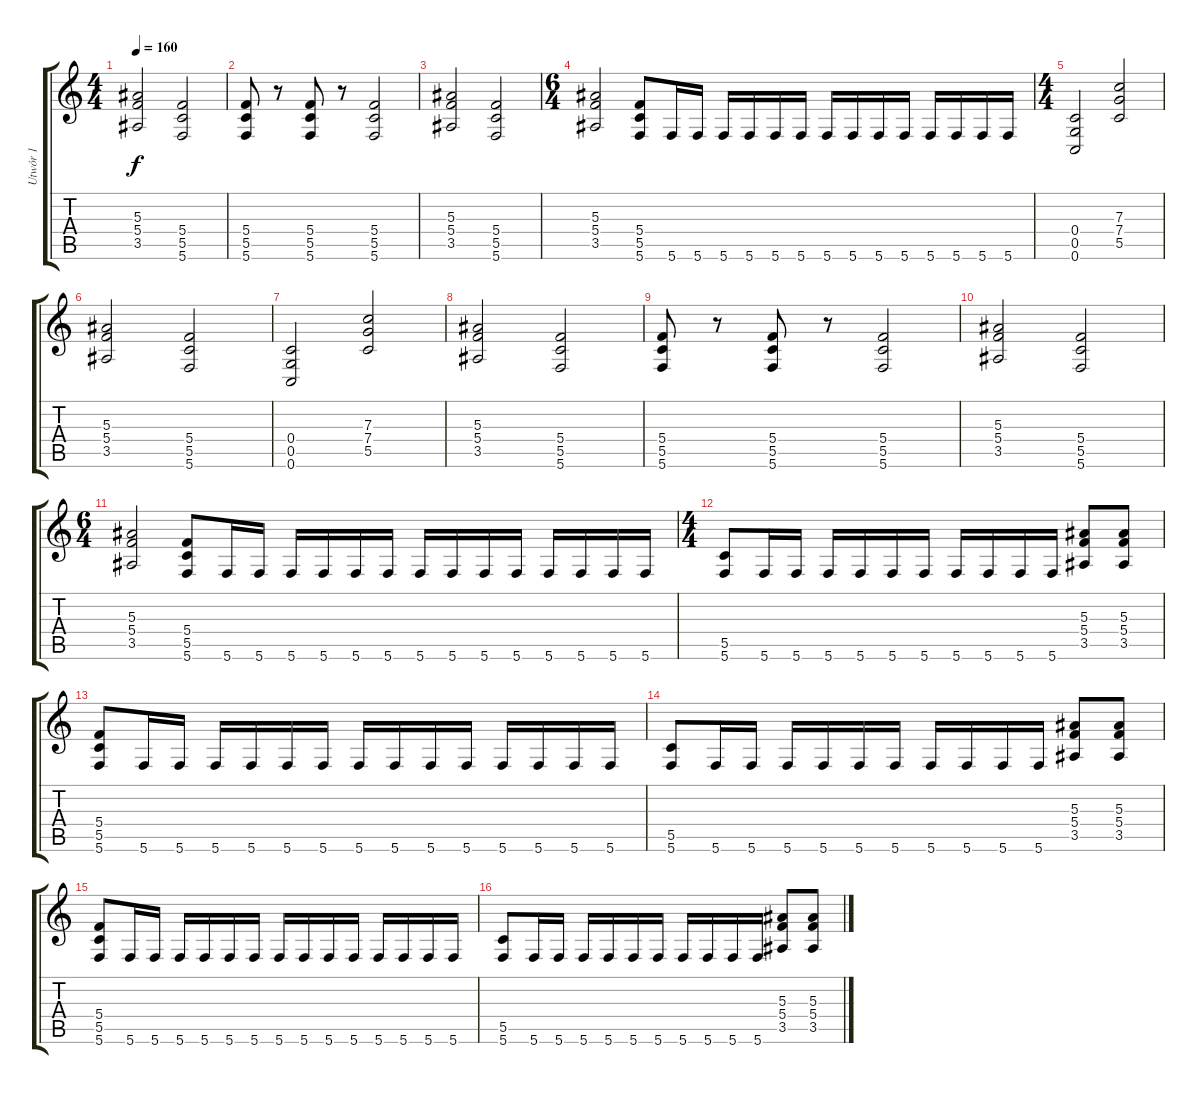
\track ("Utwór 1" "Utwór 1") {instrument distortionguitar}
\staff {score tabs}
\tuning (D4 A3 F3 C3 G2 C2) {hide}
\ts (4 4)
\tempo 160
\clef g2
\ks c
(5.3 5.4 3.5).2{dy f} (5.4 5.5 5.6).2 |
(5.4 5.5 5.6).8 r.8 (5.4 5.5 5.6).8 r.8 (5.4 5.5 5.6).2 |
(5.3 5.4 3.5).2 (5.4 5.5 5.6).2 |
\ts (6 4)
(5.3 5.4 3.5).2 (5.4 5.5 5.6).8 5.6.16 5.6.16 5.6.16 5.6.16 5.6.16 5.6.16 5.6.16 5.6.16 5.6.16 5.6.16 5.6.16 5.6.16 5.6.16 5.6.16 |
\ts (4 4)
(0.4 0.5 0.6).2 (7.3 7.4 5.5).2 |
(5.3 5.4 3.5).2 (5.4 5.5 5.6).2 |
(0.4 0.5 0.6).2 (7.3 7.4 5.5).2 |
(5.3 5.4 3.5).2 (5.4 5.5 5.6).2 |
(5.4 5.5 5.6).8 r.8 (5.4 5.5 5.6).8 r.8 (5.4 5.5 5.6).2 |
(5.3 5.4 3.5).2 (5.4 5.5 5.6).2 |
\ts (6 4)
(5.3 5.4 3.5).2 (5.4 5.5 5.6).8 5.6.16 5.6.16 5.6.16 5.6.16 5.6.16 5.6.16 5.6.16 5.6.16 5.6.16 5.6.16 5.6.16 5.6.16 5.6.16 5.6.16 |
\ts (4 4)
(5.5 5.6).8 5.6.16 5.6.16 5.6.16 5.6.16 5.6.16 5.6.16 5.6.16 5.6.16 5.6.16 5.6.16 (5.3 5.4 3.5).8 (5.3 5.4 3.5).8 |
(5.4 5.5 5.6).8 5.6.16 5.6.16 5.6.16 5.6.16 5.6.16 5.6.16 5.6.16 5.6.16 5.6.16 5.6.16 5.6.16 5.6.16 5.6.16 5.6.16 |
(5.5 5.6).8 5.6.16 5.6.16 5.6.16 5.6.16 5.6.16 5.6.16 5.6.16 5.6.16 5.6.16 5.6.16 (5.3 5.4 3.5).8 (5.3 5.4 3.5).8 |
(5.4 5.5 5.6).8 5.6.16 5.6.16 5.6.16 5.6.16 5.6.16 5.6.16 5.6.16 5.6.16 5.6.16 5.6.16 5.6.16 5.6.16 5.6.16 5.6.16 |
(5.5 5.6).8 5.6.16 5.6.16 5.6.16 5.6.16 5.6.16 5.6.16 5.6.16 5.6.16 5.6.16 5.6.16 (5.3 5.4 3.5).8 (5.3 5.4 3.5).8
